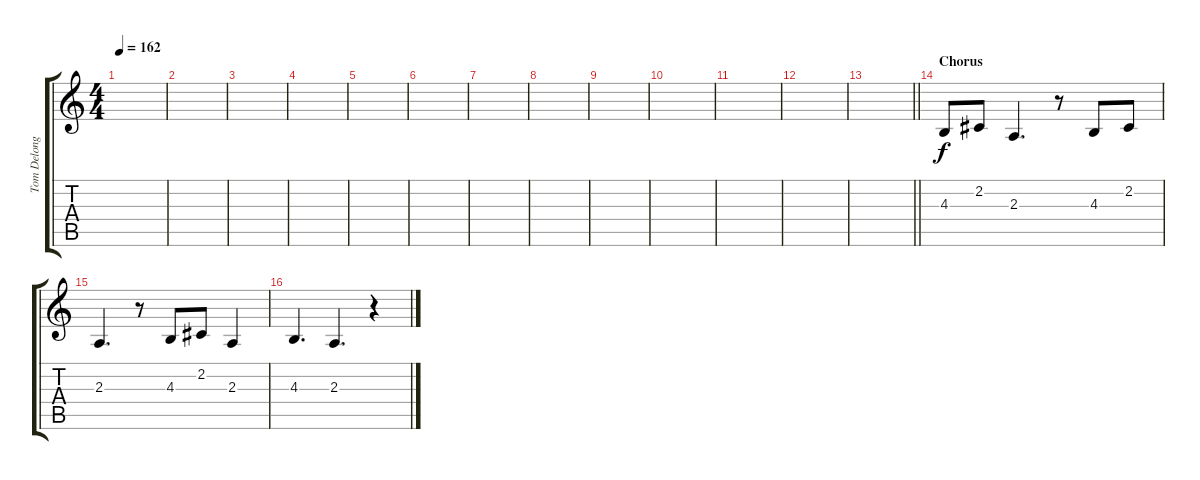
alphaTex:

\track ("Tom Delonge - Vocals" "Tom Delong") {instrument altosax}
\staff {score tabs}
\tuning (E4 B3 G3 D3 A2 E2) {hide}
\ts (4 4)
\tempo 162
\clef g2
\ks c
|
|
|
|
|
|
|
|
|
|
|
|
\barLineRight lightlight
|
\section ("" "Chorus")
4.3.8 2.2.8 2.3.4{d} r.8 4.3.8 2.2.8 |
2.3.4{d} r.8 4.3.8 2.2.8 2.3.4 |
4.3.4{d} 2.3.4{d} r.4
